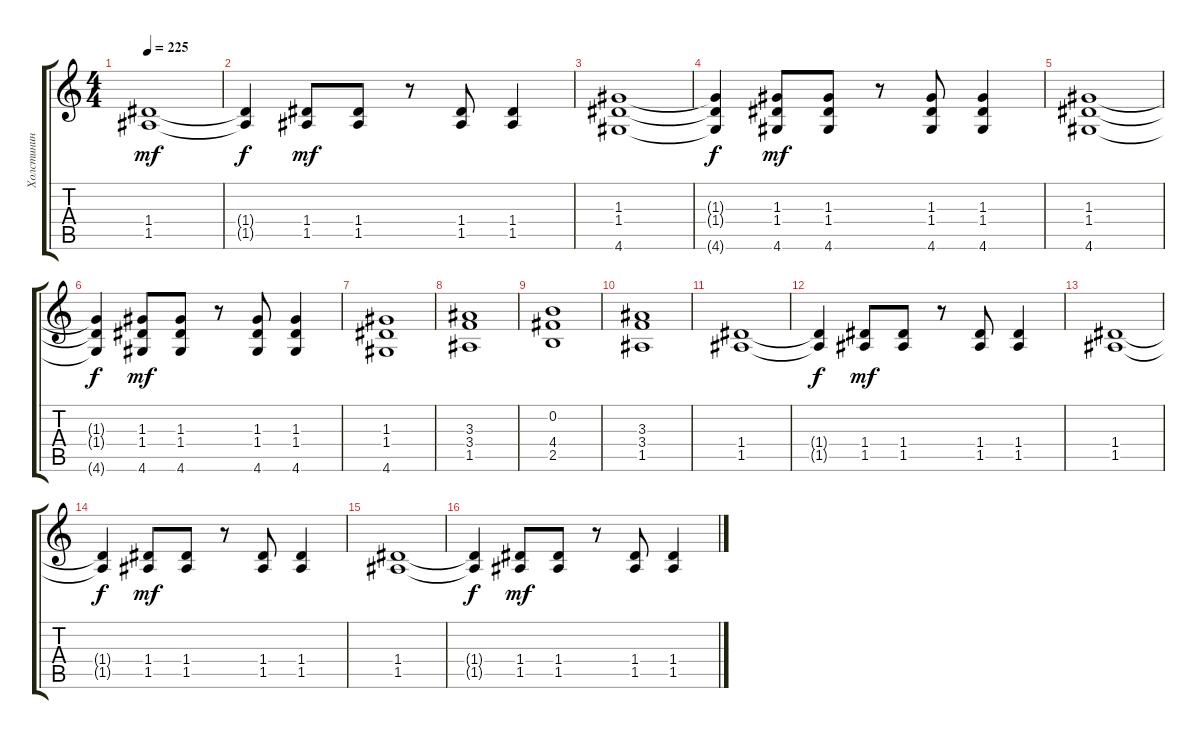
\track ("Холстинин" "Холстинин") {instrument distortionguitar}
\staff {score tabs}
\tuning (E4 B3 G3 D3 A2 E2) {hide}
\ts (4 4)
\tempo 225
\clef g2
\ks c
(1.4 1.5).1{dy mf} |
(1.4{t} 1.5{t}).4{dy f} (1.4 1.5).8{dy mf} (1.4 1.5).8 r.8 (1.4 1.5).8 (1.4 1.5).4 |
(1.3 1.4 4.6).1 |
(1.3{t} 1.4{t} 4.6{t}).4{dy f} (1.3 1.4 4.6).8{dy mf} (1.3 1.4 4.6).8 r.8 (1.3 1.4 4.6).8 (1.3 1.4 4.6).4 |
(1.3 1.4 4.6).1 |
(1.3{t} 1.4{t} 4.6{t}).4{dy f} (1.3 1.4 4.6).8{dy mf} (1.3 1.4 4.6).8 r.8 (1.3 1.4 4.6).8 (1.3 1.4 4.6).4 |
(1.3 1.4 4.6).1 |
(3.3 3.4 1.5).1 |
(0.2 4.4 2.5).1 |
(3.3 3.4 1.5).1 |
(1.4 1.5).1 |
(1.4{t} 1.5{t}).4{dy f} (1.4 1.5).8{dy mf} (1.4 1.5).8 r.8 (1.4 1.5).8 (1.4 1.5).4 |
(1.4 1.5).1 |
(1.4{t} 1.5{t}).4{dy f} (1.4 1.5).8{dy mf} (1.4 1.5).8 r.8 (1.4 1.5).8 (1.4 1.5).4 |
(1.4 1.5).1 |
(1.4{t} 1.5{t}).4{dy f} (1.4 1.5).8{dy mf} (1.4 1.5).8 r.8 (1.4 1.5).8 (1.4 1.5).4
